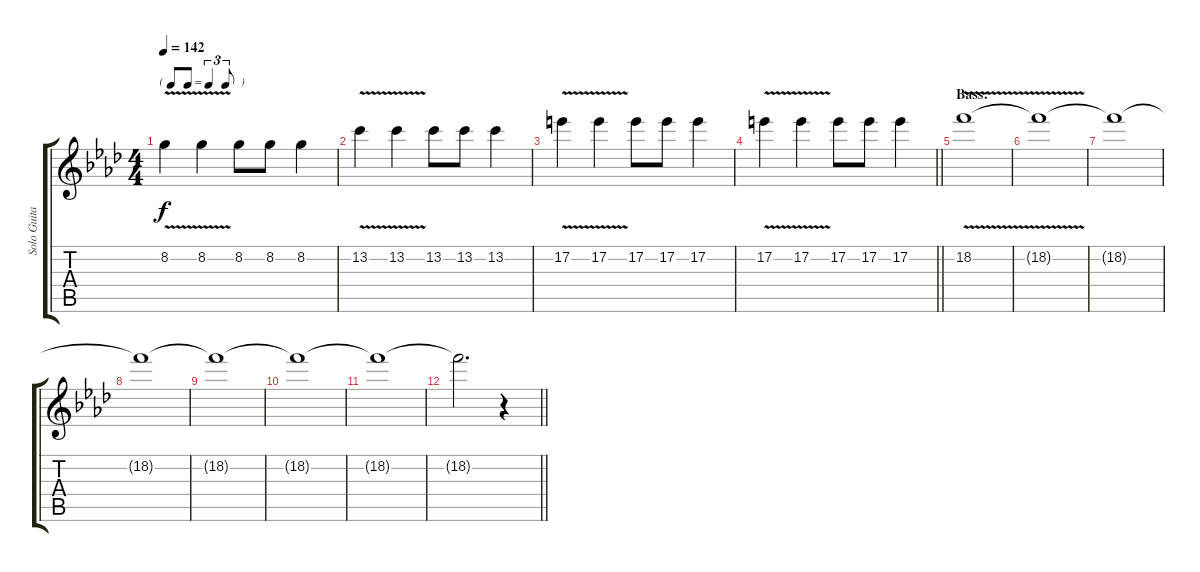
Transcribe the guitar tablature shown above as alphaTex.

\track ("Solo Guitar" "Solo Guita") {instrument distortionguitar}
\staff {score tabs}
\tuning (E4 B3 G3 D3 A2 E2) {hide}
\ts (4 4)
\tf triplet8th
\tempo 142
\clef g2
\ks ab
8.2{v}.4{dy f} 8.2{v}.4 8.2.8 8.2.8 8.2.4 |
13.2{v}.4 13.2{v}.4 13.2.8 13.2.8 13.2.4 |
17.2{v}.4 17.2{v}.4 17.2.8 17.2.8 17.2.4 |
\barLineRight lightlight
17.2{v}.4 17.2{v}.4 17.2.8 17.2.8 17.2.4 |
\section ("" "Bass:")
18.2{v}.1 |
18.2{t}.1 |
18.2{t}.1 |
18.2{t}.1 |
18.2{t}.1 |
18.2{t}.1 |
18.2{t}.1 |
\barLineRight lightlight
18.2{t}.2{d} r.4
